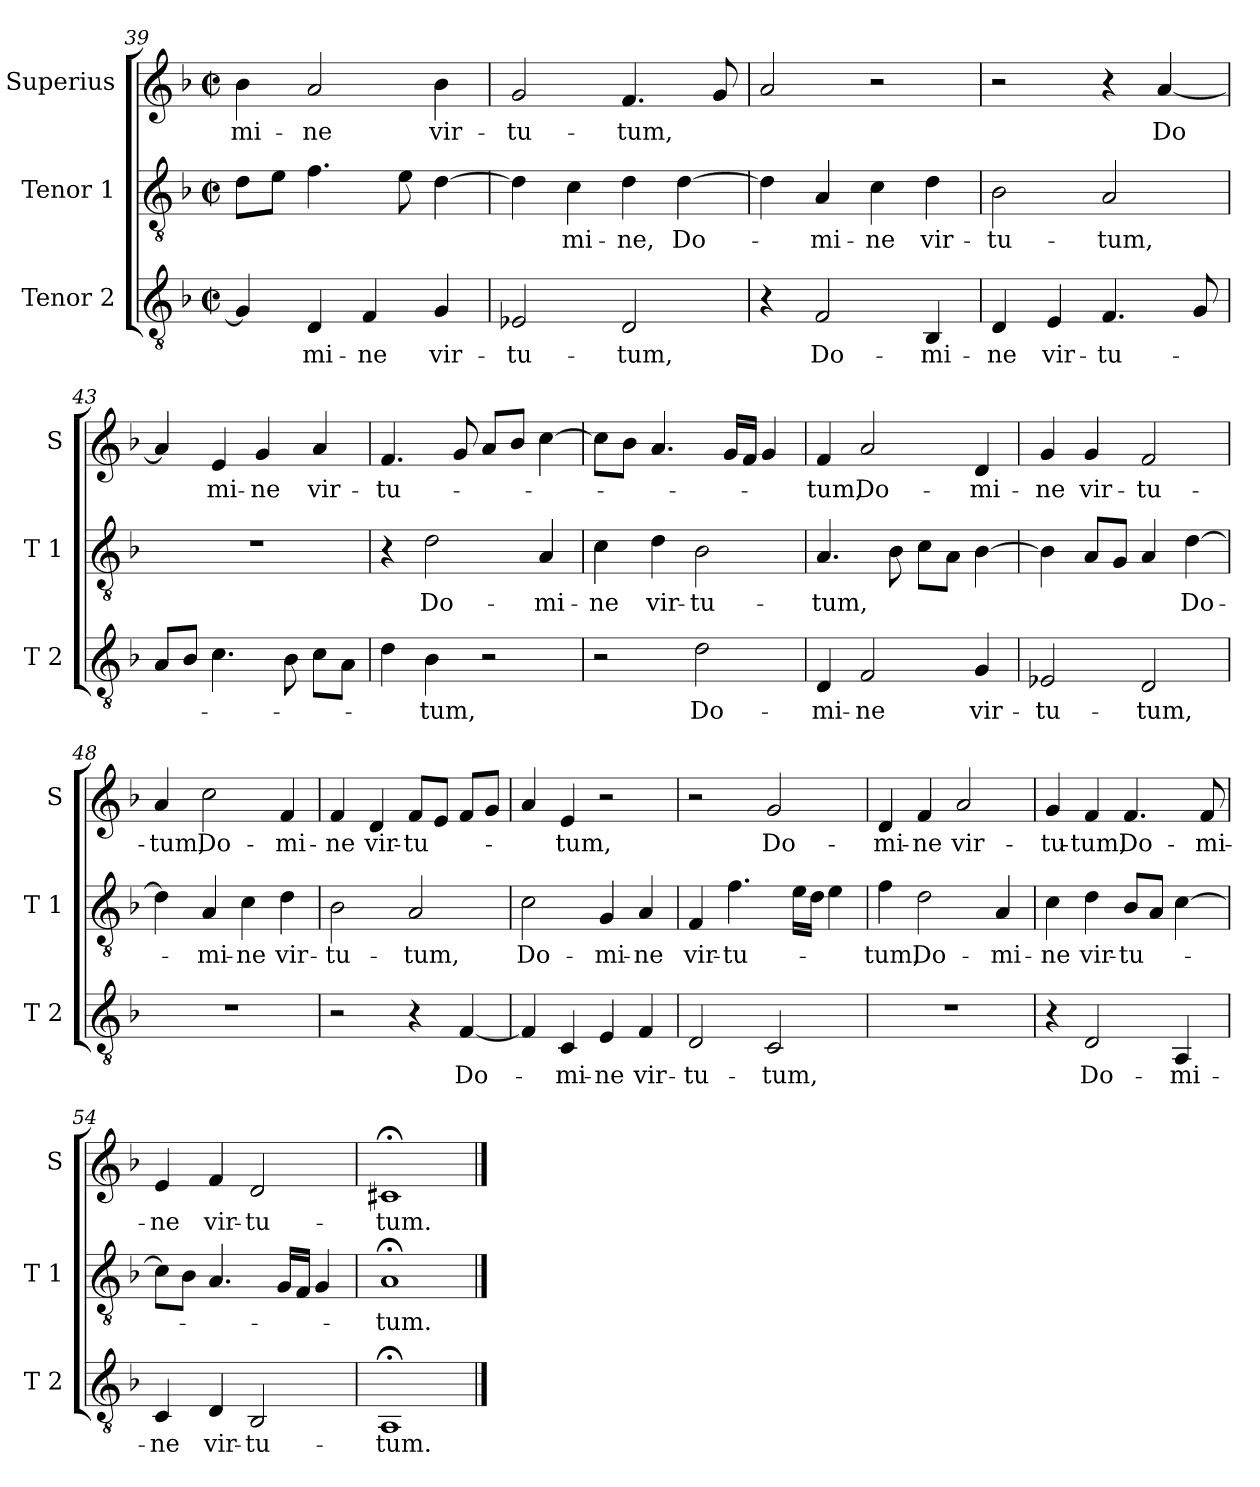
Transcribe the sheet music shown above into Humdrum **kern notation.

**kern	**text	**kern	**text	**kern	**text
*part3	*part3	*part2	*part2	*part1	*part1
*staff3	*staff3	*staff2	*staff2	*staff1	*staff1
*I"Tenor 2	*	*I"Tenor 1	*	*I"Superius	*
*I'T 2	*	*I'T 1	*	*I'S	*
*clefGv2	*	*clefGv2	*	*clefG2	*
*k[b-]	*	*k[b-]	*	*k[b-]	*
*F:	*	*F:	*	*F:	*
*M2/2	*	*M2/2	*	*M2/2	*
*met(c|)	*	*met(c|)	*	*met(c|)	*
=39	=39	=39	=39	=39	=39
!	!	!	!	!	!LO:LY:b
4G/]	.	8d\L	.	4b-\	-mi-
.	.	8e\J	.	.	.
!	!LO:LY:b	!	!	!	!LO:LY:b
4D/	-mi-	4.f\	.	2a/	-ne
!	!LO:LY:b	!	!	!	!
4F/	-ne	.	.	.	.
.	.	8e\	.	.	.
!	!LO:LY:b	!	!	!	!LO:LY:b
4G/	vir-	[4d\	.	4b-\	vir-
=40	=40	=40	=40	=40	=40
!	!LO:LY:b	!	!	!	!LO:LY:b
2E-X/	-tu-	4d\]	.	2g/	-tu-
!	!	!	!LO:LY:b	!	!
.	.	4c\	-mi-	.	.
!	!LO:LY:b	!	!LO:LY:b	!	!LO:LY:b
2D/	-tum,	4d\	-ne,	4.f/	-tum,
!	!	!	!LO:LY:b	!	!
.	.	[4d\	Do-	.	.
.	.	.	.	8g/	.
!!LO:LB:g=z
=41	=41	=41	=41	=41	=41
4r	.	4d\]	.	2a/	.
!	!LO:LY:b	!	!LO:LY:b	!	!
2F/	Do-	4A/	-mi-	.	.
!	!	!	!LO:LY:b	!	!
.	.	4c\	-ne	2r	.
!	!LO:LY:b	!	!LO:LY:b	!	!
4BB-/	-mi-	4d\	vir-	.	.
=42	=42	=42	=42	=42	=42
!	!LO:LY:b	!	!LO:LY:b	!	!
4D/	-ne	2B-\	-tu-	2r	.
!	!LO:LY:b	!	!	!	!
4E/	vir-	.	.	.	.
!	!LO:LY:b	!	!LO:LY:b	!	!
4.F/	-tu-	2A/	-tum,	4r	.
!	!	!	!	!	!LO:LY:b
.	.	.	.	[4a/	Do
8G/	.	.	.	.	.
=43	=43	=43	=43	=43	=43
8A/L	.	1r	.	4a/]	.
8B-/J	.	.	.	.	.
!	!	!	!	!	!LO:LY:b
4.c\	.	.	.	4e/	mi-
!	!	!	!	!	!LO:LY:b
.	.	.	.	4g/	-ne
8B-\	.	.	.	.	.
!	!	!	!	!	!LO:LY:b
8c\L	.	.	.	4a/	vir-
8A\J	.	.	.	.	.
=44	=44	=44	=44	=44	=44
!	!	!	!	!	!LO:LY:b
4d\	.	4r	.	4.f/	-tu-
!	!LO:LY:b	!	!LO:LY:b	!	!
4B-\	-tum,	2d\	Do-	.	.
.	.	.	.	8g/	.
2r	.	.	.	8a/L	.
.	.	.	.	8b-/J	.
!	!	!	!LO:LY:b	!	!
.	.	4A/	-mi-	[4cc\	.
=45	=45	=45	=45	=45	=45
!	!	!	!LO:LY:b	!	!
2r	.	4c\	-ne	8cc\L]	.
.	.	.	.	8b-\J	.
!	!	!	!LO:LY:b	!	!
.	.	4d\	vir-	4.a/	.
!	!LO:LY:b	!	!LO:LY:b	!	!
2d\	Do-	2B-\	-tu-	.	.
.	.	.	.	16g/LL	.
.	.	.	.	16f/JJ	.
.	.	.	.	4g/	.
!!LO:LB:g=z
=46	=46	=46	=46	=46	=46
!	!LO:LY:b	!	!LO:LY:b	!	!LO:LY:b
4D/	-mi-	4.A/	-tum,	4f/	-tum,
!	!LO:LY:b	!	!	!	!LO:LY:b
2F/	-ne	.	.	2a/	Do-
.	.	8B-\	.	.	.
.	.	8c\L	.	.	.
.	.	8A\J	.	.	.
!	!LO:LY:b	!	!	!	!LO:LY:b
4G/	vir-	[4B-\	.	4d/	-mi-
=47	=47	=47	=47	=47	=47
!	!LO:LY:b	!	!	!	!LO:LY:b
2E-X/	-tu-	4B-\]	.	4g/	-ne
!	!	!	!	!	!LO:LY:b
.	.	8A/L	.	4g/	vir-
.	.	8G/J	.	.	.
!	!LO:LY:b	!	!	!	!LO:LY:b
2D/	-tum,	4A/	.	2f/	-tu-
!	!	!	!LO:LY:b	!	!
.	.	[4d\	Do-	.	.
=48	=48	=48	=48	=48	=48
!	!	!	!	!	!LO:LY:b
1r	.	4d\]	.	4a/	-tum,
!	!	!	!LO:LY:b	!	!LO:LY:b
.	.	4A/	-mi-	2cc\	Do-
!	!	!	!LO:LY:b	!	!
.	.	4c\	-ne	.	.
!	!	!	!LO:LY:b	!	!LO:LY:b
.	.	4d\	vir-	4f/	-mi-
=49	=49	=49	=49	=49	=49
!	!	!	!LO:LY:b	!	!LO:LY:b
2r	.	2B-\	-tu-	4f/	-ne
!	!	!	!	!	!LO:LY:b
.	.	.	.	4d/	vir-
!	!	!	!LO:LY:b	!	!LO:LY:b
4r	.	2A/	-tum,	8f/L	-tu-
.	.	.	.	8e/J	.
!	!LO:LY:b	!	!	!	!
[4F/	Do-	.	.	8f/L	.
.	.	.	.	8g/J	.
=50	=50	=50	=50	=50	=50
!	!	!	!LO:LY:b	!	!
4F/]	.	2c\	Do-	4a/	.
!	!LO:LY:b	!	!	!	!LO:LY:b
4C/	-mi-	.	.	4e/	-tum,
!	!LO:LY:b	!	!LO:LY:b	!	!
4E/	-ne	4G/	-mi-	2r	.
!	!LO:LY:b	!	!LO:LY:b	!	!
4F/	vir-	4A/	-ne	.	.
!!LO:LB:g=z
=51	=51	=51	=51	=51	=51
!	!LO:LY:b	!	!LO:LY:b	!	!
2D/	-tu-	4F/	vir-	2r	.
!	!	!	!LO:LY:b	!	!
.	.	4.f\	-tu-	.	.
!	!LO:LY:b	!	!	!	!LO:LY:b
2C/	-tum,	.	.	2g/	Do-
.	.	16e\LL	.	.	.
.	.	16d\JJ	.	.	.
.	.	4e\	.	.	.
=52	=52	=52	=52	=52	=52
!	!	!	!LO:LY:b	!	!LO:LY:b
1r	.	4f\	-tum,	4d/	-mi-
!	!	!	!LO:LY:b	!	!LO:LY:b
.	.	2d\	Do-	4f/	-ne
!	!	!	!	!	!LO:LY:b
.	.	.	.	2a/	vir-
!	!	!	!LO:LY:b	!	!
.	.	4A/	-mi-	.	.
=53	=53	=53	=53	=53	=53
!	!	!	!LO:LY:b	!	!LO:LY:b
4r	.	4c\	-ne	4g/	-tu-
!	!LO:LY:b	!	!LO:LY:b	!	!LO:LY:b
2D/	Do-	4d\	vir-	4f/	-tum,
!	!	!	!LO:LY:b	!	!LO:LY:b
.	.	8B-/L	-tu-	4.f/	Do-
.	.	8A/J	.	.	.
!	!LO:LY:b	!	!	!	!
4AA/	-mi-	[4c\	.	.	.
!	!	!	!	!	!LO:LY:b
.	.	.	.	8f/	-mi-
=54	=54	=54	=54	=54	=54
!	!LO:LY:b	!	!	!	!LO:LY:b
4C/	-ne	8c\L]	.	4e/	-ne
.	.	8B-\J	.	.	.
!	!LO:LY:b	!	!	!	!LO:LY:b
4D/	vir-	4.A/	.	4f/	vir-
!	!LO:LY:b	!	!	!	!LO:LY:b
2BB-/	-tu-	.	.	2d/	-tu-
.	.	16G/LL	.	.	.
.	.	16F/JJ	.	.	.
.	.	4G/	.	.	.
=55	=55	=55	=55	=55	=55
!	!LO:LY:b	!	!LO:LY:b	!	!LO:LY:b
1AA;<	-tum.	1A;<	-tum.	1c#X;<	-tum.
==	==	==	==	==	==
*-	*-	*-	*-	*-	*-
